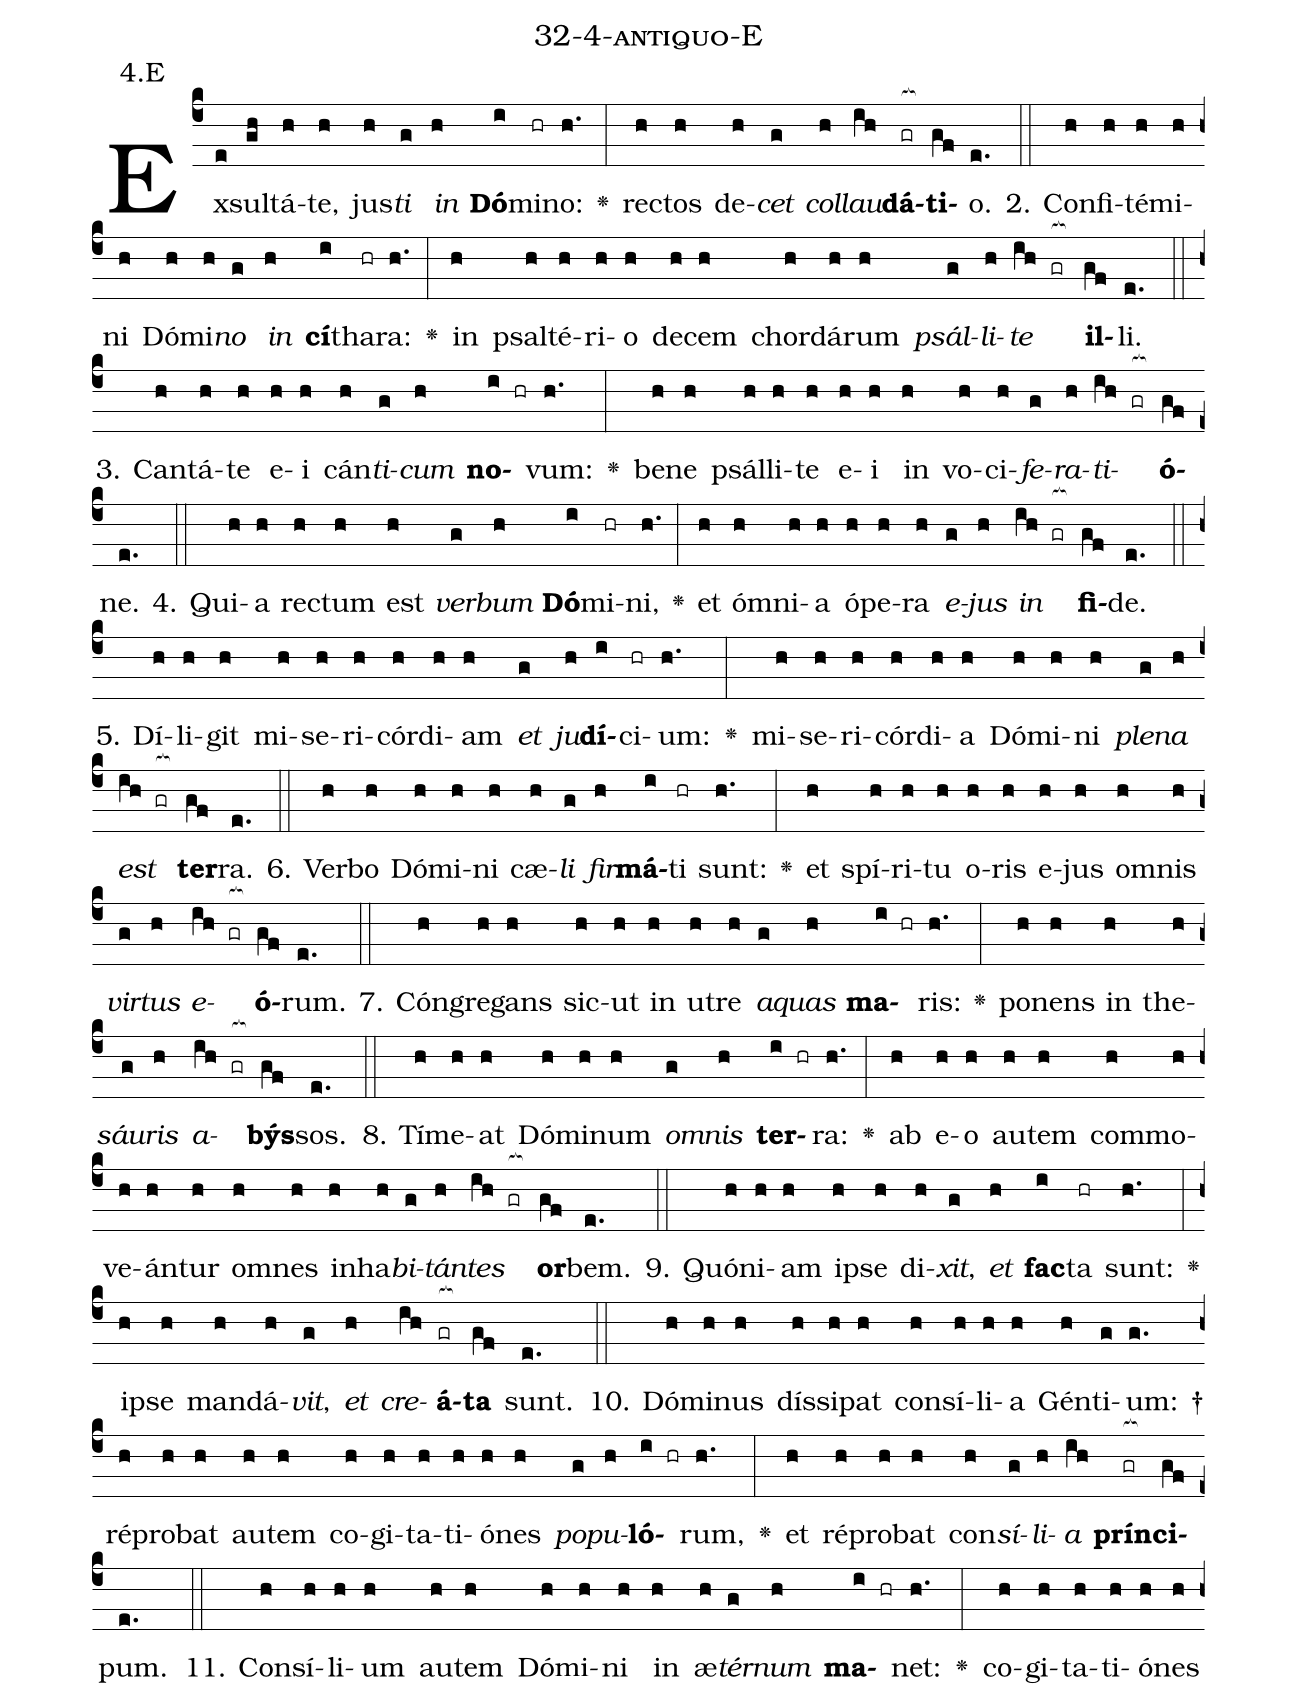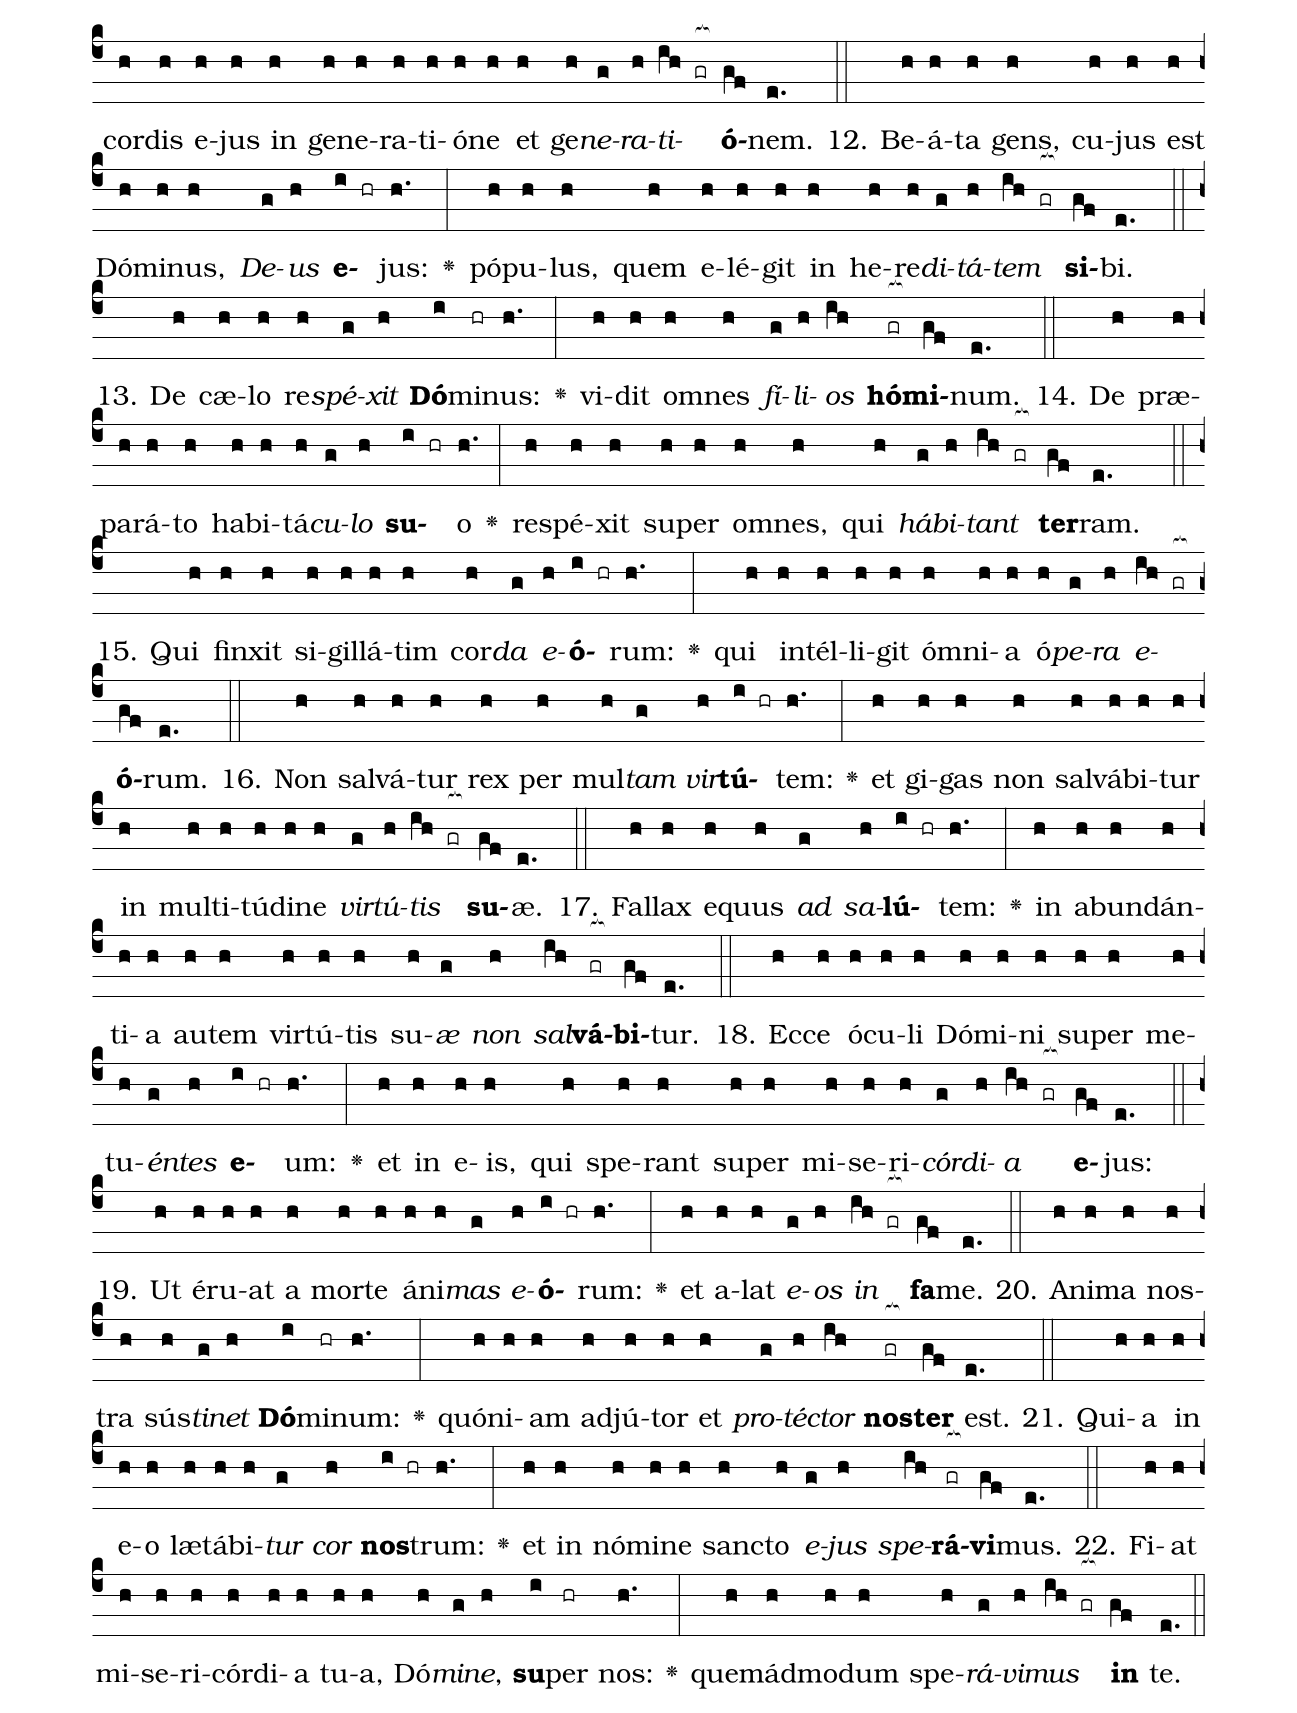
name: 32-4-antiquo-E;
annotation: 4.E;
%%
(c4)Ex(e)sul(gh)tá(h)te,(h) jus(h)<i>ti</i>(g) <i>in</i>(h) <b>Dó</b>(i)mi(hr)no:(h.) <v>\greheightstar</v>(:) rec(h)tos(h) de(h)<i>cet</i>(g) <i>col</i>(h)<i>lau</i>(ih)<b>dá</b>(gr[ocb:1{])<b>ti</b>(gf[ocb:0}])o.(e.) (::)
2. Con(h)fi(h)té(h)mi(h)ni(h) Dó(h)mi(h)<i>no</i>(g) <i>in</i>(h) <b>cí</b>(i)tha(hr)ra:(h.) <v>\greheightstar</v>(:) in(h) psal(h)té(h)ri(h)o(h) de(h)cem(h) chor(h)dá(h)rum(h) <i>psál</i>(g)<i>li</i>(h)<i>te</i>(ih gr[ocb:1{]) <b>il</b>(gf[ocb:0}])li.(e.) (::)
3. Can(h)tá(h)te(h) e(h)i(h) cán(h)<i>ti</i>(g)<i>cum</i>(h) <b>no</b>(i hr)vum:(h.) <v>\greheightstar</v>(:) be(h)ne(h) psál(h)li(h)te(h) e(h)i(h) in(h) vo(h)ci(h)<i>fe</i>(g)<i>ra</i>(h)<i>ti</i>(ih gr[ocb:1{])<b>ó</b>(gf[ocb:0}])ne.(e.) (::)
4. Qui(h)a(h) rec(h)tum(h) est(h) <i>ver</i>(g)<i>bum</i>(h) <b>Dó</b>(i)mi(hr)ni,(h.) <v>\greheightstar</v>(:) et(h) óm(h)ni(h)a(h) ó(h)pe(h)ra(h) <i>e</i>(g)<i>jus</i>(h) <i>in</i>(ih gr[ocb:1{]) <b>fi</b>(gf[ocb:0}])de.(e.) (::)
5. Dí(h)li(h)git(h) mi(h)se(h)ri(h)cór(h)di(h)am(h) <i>et</i>(g) <i>ju</i>(h)<b>dí</b>(i)ci(hr)um:(h.) <v>\greheightstar</v>(:) mi(h)se(h)ri(h)cór(h)di(h)a(h) Dó(h)mi(h)ni(h) <i>ple</i>(g)<i>na</i>(h) <i>est</i>(ih gr[ocb:1{]) <b>ter</b>(gf[ocb:0}])ra.(e.) (::)
6. Ver(h)bo(h) Dó(h)mi(h)ni(h) cæ(h)<i>li</i>(g) <i>fir</i>(h)<b>má</b>(i)ti(hr) sunt:(h.) <v>\greheightstar</v>(:) et(h) spí(h)ri(h)tu(h) o(h)ris(h) e(h)jus(h) om(h)nis(h) <i>vir</i>(g)<i>tus</i>(h) <i>e</i>(ih gr[ocb:1{])<b>ó</b>(gf[ocb:0}])rum.(e.) (::)
7. Cón(h)gre(h)gans(h) sic(h)ut(h) in(h) u(h)tre(h) <i>a</i>(g)<i>quas</i>(h) <b>ma</b>(i hr)ris:(h.) <v>\greheightstar</v>(:) po(h)nens(h) in(h) the(h)<i>sáu</i>(g)<i>ris</i>(h) <i>a</i>(ih gr[ocb:1{])<b>býs</b>(gf[ocb:0}])sos.(e.) (::)
8. Tí(h)me(h)at(h) Dó(h)mi(h)num(h) <i>om</i>(g)<i>nis</i>(h) <b>ter</b>(i hr)ra:(h.) <v>\greheightstar</v>(:) ab(h) e(h)o(h) au(h)tem(h) com(h)mo(h)ve(h)án(h)tur(h) om(h)nes(h) in(h)ha(h)<i>bi</i>(g)<i>tán</i>(h)<i>tes</i>(ih gr[ocb:1{]) <b>or</b>(gf[ocb:0}])bem.(e.) (::)
9. Quón(h)i(h)am(h) ip(h)se(h) di(h)<i>xit</i>,(g) <i>et</i>(h) <b>fac</b>(i)ta(hr) sunt:(h.) <v>\greheightstar</v>(:) ip(h)se(h) man(h)dá(h)<i>vit</i>,(g) <i>et</i>(h) <i>cre</i>(ih)<b>á</b>(gr[ocb:1{])<b>ta</b>(gf[ocb:0}]) sunt.(e.) (::)
10. Dó(h)mi(h)nus(h) dís(h)si(h)pat(h) con(h)sí(h)li(h)a(h) Gén(h)ti(g)um: †(g.) ré(h)pro(h)bat(h) au(h)tem(h) co(h)gi(h)ta(h)ti(h)ó(h)nes(h) <i>po</i>(g)<i>pu</i>(h)<b>ló</b>(i hr)rum,(h.) <v>\greheightstar</v>(:) et(h) ré(h)pro(h)bat(h) con(h)<i>sí</i>(g)<i>li</i>(h)<i>a</i>(ih) <b>prín</b>(gr[ocb:1{])<b>ci</b>(gf[ocb:0}])pum.(e.) (::)
11. Con(h)sí(h)li(h)um(h) au(h)tem(h) Dó(h)mi(h)ni(h) in(h) æ(h)<i>tér</i>(g)<i>num</i>(h) <b>ma</b>(i hr)net:(h.) <v>\greheightstar</v>(:) co(h)gi(h)ta(h)ti(h)ó(h)nes(h) cor(h)dis(h) e(h)jus(h) in(h) ge(h)ne(h)ra(h)ti(h)ó(h)ne(h) et(h) ge(h)<i>ne</i>(g)<i>ra</i>(h)<i>ti</i>(ih gr[ocb:1{])<b>ó</b>(gf[ocb:0}])nem.(e.) (::)
12. Be(h)á(h)ta(h) gens,(h) cu(h)jus(h) est(h) Dó(h)mi(h)nus,(h) <i>De</i>(g)<i>us</i>(h) <b>e</b>(i hr)jus:(h.) <v>\greheightstar</v>(:) pó(h)pu(h)lus,(h) quem(h) e(h)lé(h)git(h) in(h) he(h)re(h)<i>di</i>(g)<i>tá</i>(h)<i>tem</i>(ih gr[ocb:1{]) <b>si</b>(gf[ocb:0}])bi.(e.) (::)
13. De(h) cæ(h)lo(h) re(h)<i>spé</i>(g)<i>xit</i>(h) <b>Dó</b>(i)mi(hr)nus:(h.) <v>\greheightstar</v>(:) vi(h)dit(h) om(h)nes(h) <i>fí</i>(g)<i>li</i>(h)<i>os</i>(ih) <b>hó</b>(gr[ocb:1{])<b>mi</b>(gf[ocb:0}])num.(e.) (::)
14. De(h) præ(h)pa(h)rá(h)to(h) ha(h)bi(h)tá(h)<i>cu</i>(g)<i>lo</i>(h) <b>su</b>(i hr)o(h.) <v>\greheightstar</v>(:) re(h)spé(h)xit(h) su(h)per(h) om(h)nes,(h) qui(h) <i>há</i>(g)<i>bi</i>(h)<i>tant</i>(ih gr[ocb:1{]) <b>ter</b>(gf[ocb:0}])ram.(e.) (::)
15. Qui(h) fin(h)xit(h) si(h)gil(h)lá(h)tim(h) cor(h)<i>da</i>(g) <i>e</i>(h)<b>ó</b>(i hr)rum:(h.) <v>\greheightstar</v>(:) qui(h) in(h)tél(h)li(h)git(h) óm(h)ni(h)a(h) ó(h)<i>pe</i>(g)<i>ra</i>(h) <i>e</i>(ih gr[ocb:1{])<b>ó</b>(gf[ocb:0}])rum.(e.) (::)
16. Non(h) sal(h)vá(h)tur(h) rex(h) per(h) mul(h)<i>tam</i>(g) <i>vir</i>(h)<b>tú</b>(i hr)tem:(h.) <v>\greheightstar</v>(:) et(h) gi(h)gas(h) non(h) sal(h)vá(h)bi(h)tur(h) in(h) mul(h)ti(h)tú(h)di(h)ne(h) <i>vir</i>(g)<i>tú</i>(h)<i>tis</i>(ih gr[ocb:1{]) <b>su</b>(gf[ocb:0}])æ.(e.) (::)
17. Fal(h)lax(h) e(h)quus(h) <i>ad</i>(g) <i>sa</i>(h)<b>lú</b>(i hr)tem:(h.) <v>\greheightstar</v>(:) in(h) ab(h)un(h)dán(h)ti(h)a(h) au(h)tem(h) vir(h)tú(h)tis(h) su(h)<i>æ</i>(g) <i>non</i>(h) <i>sal</i>(ih)<b>vá</b>(gr[ocb:1{])<b>bi</b>(gf[ocb:0}])tur.(e.) (::)
18. Ec(h)ce(h) ó(h)cu(h)li(h) Dó(h)mi(h)ni(h) su(h)per(h) me(h)tu(h)<i>én</i>(g)<i>tes</i>(h) <b>e</b>(i hr)um:(h.) <v>\greheightstar</v>(:) et(h) in(h) e(h)is,(h) qui(h) spe(h)rant(h) su(h)per(h) mi(h)se(h)ri(h)<i>cór</i>(g)<i>di</i>(h)<i>a</i>(ih gr[ocb:1{]) <b>e</b>(gf[ocb:0}])jus:(e.) (::)
19. Ut(h) é(h)ru(h)at(h) a(h) mor(h)te(h) á(h)ni(h)<i>mas</i>(g) <i>e</i>(h)<b>ó</b>(i hr)rum:(h.) <v>\greheightstar</v>(:) et(h) a(h)lat(h) <i>e</i>(g)<i>os</i>(h) <i>in</i>(ih gr[ocb:1{]) <b>fa</b>(gf[ocb:0}])me.(e.) (::)
20. A(h)ni(h)ma(h) nos(h)tra(h) sús(h)<i>ti</i>(g)<i>net</i>(h) <b>Dó</b>(i)mi(hr)num:(h.) <v>\greheightstar</v>(:) quón(h)i(h)am(h) ad(h)jú(h)tor(h) et(h) <i>pro</i>(g)<i>téc</i>(h)<i>tor</i>(ih) <b>nos</b>(gr[ocb:1{])<b>ter</b>(gf[ocb:0}]) est.(e.) (::)
21. Qui(h)a(h) in(h) e(h)o(h) læ(h)tá(h)bi(h)<i>tur</i>(g) <i>cor</i>(h) <b>nos</b>(i hr)trum:(h.) <v>\greheightstar</v>(:) et(h) in(h) nó(h)mi(h)ne(h) sanc(h)to(h) <i>e</i>(g)<i>jus</i>(h) <i>spe</i>(ih)<b>rá</b>(gr[ocb:1{])<b>vi</b>(gf[ocb:0}])mus.(e.) (::)
22. Fi(h)at(h) mi(h)se(h)ri(h)cór(h)di(h)a(h) tu(h)a,(h) Dó(h)<i>mi</i>(g)<i>ne</i>,(h) <b>su</b>(i)per(hr) nos:(h.) <v>\greheightstar</v>(:) quem(h)ád(h)mo(h)dum(h) spe(h)<i>rá</i>(g)<i>vi</i>(h)<i>mus</i>(ih gr[ocb:1{]) <b>in</b>(gf[ocb:0}]) te.(e.) (::)
